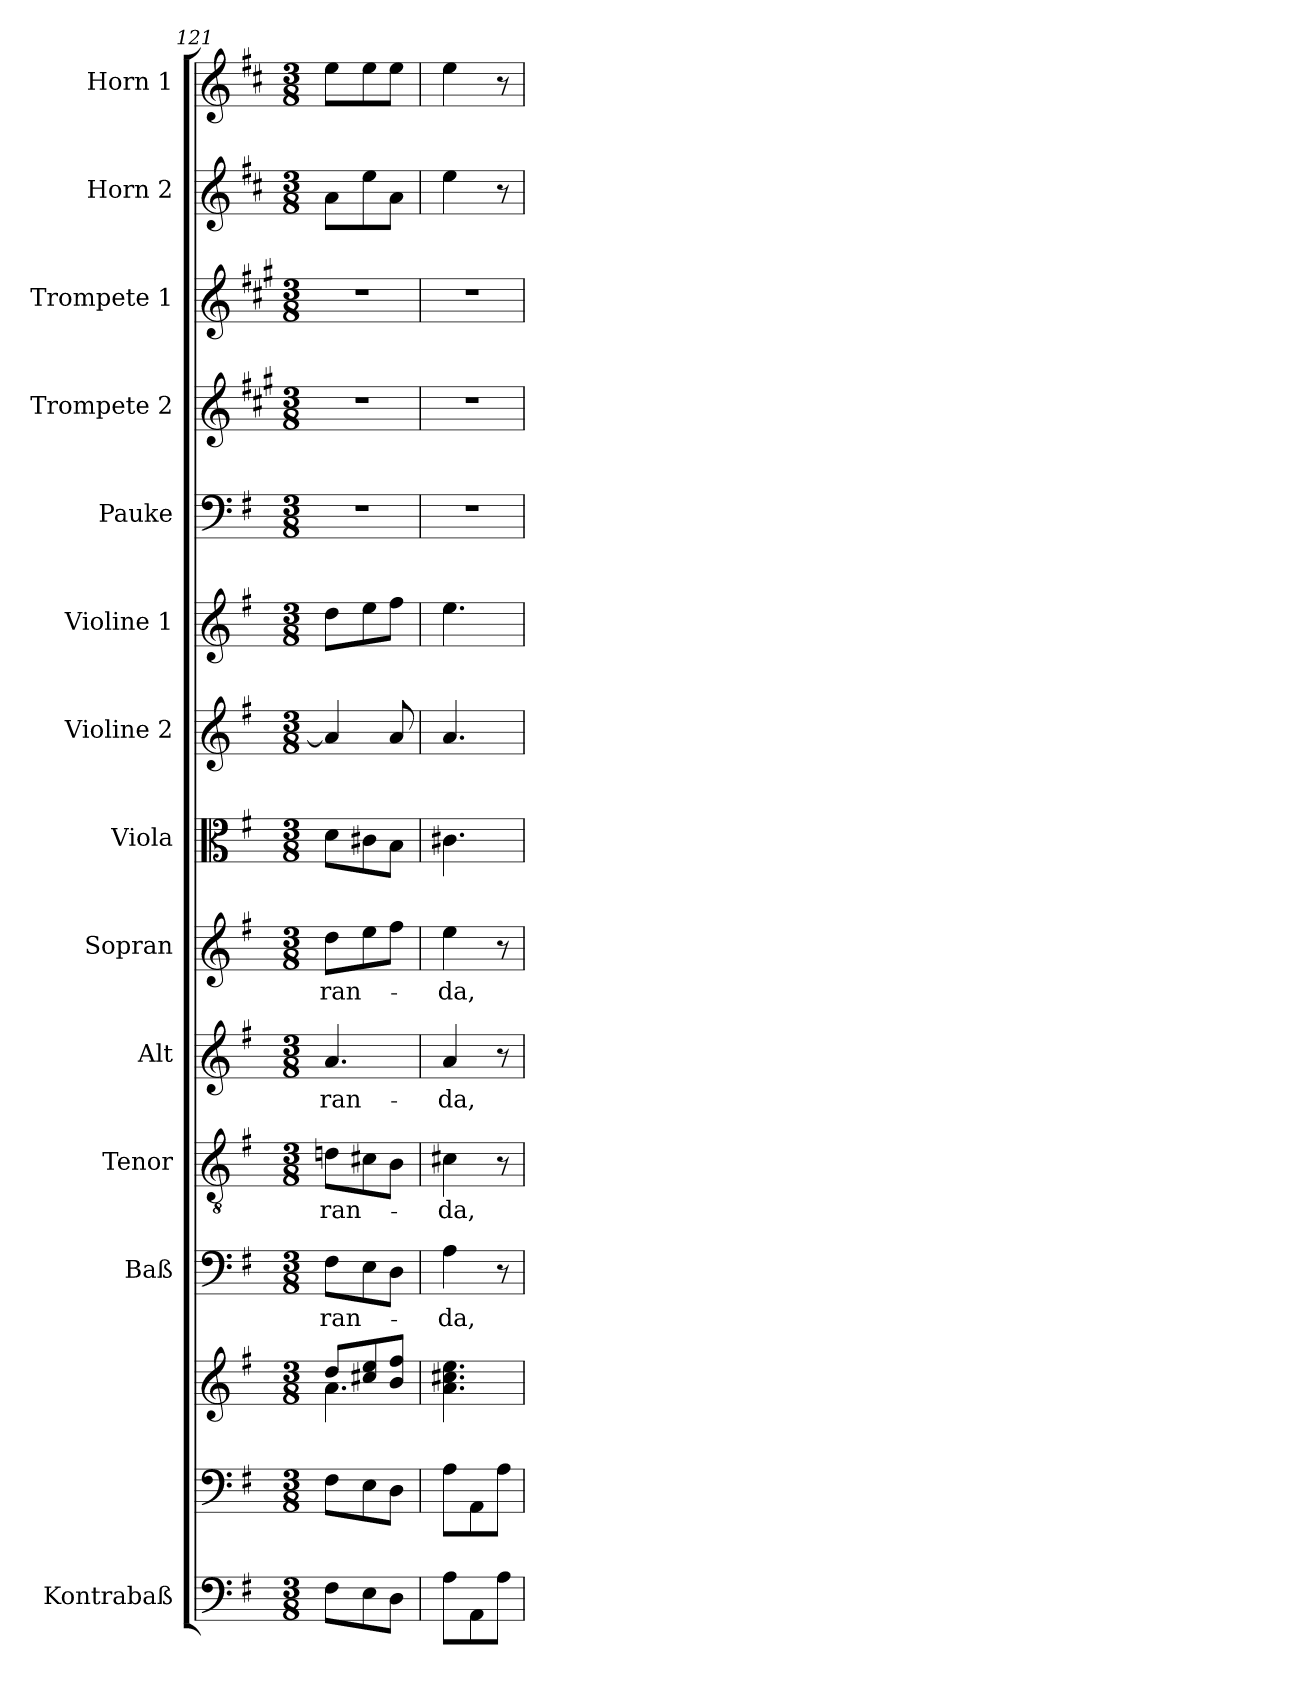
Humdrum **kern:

**kern	**kern	**kern	**kern	**text	**kern	**text	**kern	**text	**kern	**text	**kern	**kern	**kern	**kern	**kern	**kern	**kern	**kern
*part14	*part13	*part13	*part12	*part12	*part11	*part11	*part10	*part10	*part9	*part9	*part8	*part7	*part6	*part5	*part4	*part3	*part2	*part1
*staff15	*staff14	*staff13	*staff12	*staff12	*staff11	*staff11	*staff10	*staff10	*staff9	*staff9	*staff8	*staff7	*staff6	*staff5	*staff4	*staff3	*staff2	*staff1
*I"Kontrabaß	*	*	*I"Baß	*	*I"Tenor	*	*I"Alt	*	*I"Sopran	*	*I"Viola	*I"Violine 2	*I"Violine 1	*I"Pauke	*I"Trompete 2	*I"Trompete 1	*I"Horn 2	*I"Horn 1
*I'Kb.	*	*	*	*	*	*	*	*	*	*	*I'Vla.	*I'Vl. 2	*I'Vl. 1	*	*I'Tr. 2	*I'Tr. 1	*I'Hr. 2	*I'Hr. 1
*clefF4	*clefF4	*clefG2	*clefF4	*	*clefGv2	*	*clefG2	*	*clefG2	*	*clefC3	*clefG2	*clefG2	*clefF4	*clefG2	*clefG2	*clefG2	*clefG2
*ITrd7c12	*	*	*	*	*	*	*	*	*	*	*	*	*	*	*ITrd1c2	*ITrd1c2	*ITrd4c7	*ITrd4c7
*k[f#]	*k[f#]	*k[f#]	*k[f#]	*	*k[f#]	*	*k[f#]	*	*k[f#]	*	*k[f#]	*k[f#]	*k[f#]	*k[f#]	*k[f#]	*k[f#]	*k[f#]	*k[f#]
*G:	*G:	*G:	*G:	*	*G:	*	*G:	*	*G:	*	*G:	*G:	*G:	*G:	*G:	*G:	*G:	*G:
*M3/8	*M3/8	*M3/8	*M3/8	*	*M3/8	*	*M3/8	*	*M3/8	*	*M3/8	*M3/8	*M3/8	*M3/8	*M3/8	*M3/8	*M3/8	*M3/8
=121	=121	=121	=121	=121	=121	=121	=121	=121	=121	=121	=121	=121	=121	=121	=121	=121	=121	=121
*	*	*^	*	*	*	*	*	*	*	*	*	*	*	*	*	*	*	*
!	!	!	!	!	!LO:LY:b	!	!LO:LY:b	!	!LO:LY:b	!	!LO:LY:b	!	!	!	!	!	!	!	!
8FF#\L	8F#\L	8dd/L	4.a\	8F#\L	-ran-	8dn\L	-ran-	4.a/	-ran-	8dd\L	-ran-	8d\L	4a/]	8dd\L	4.r	4.r	4.r	8d\L	8a\L
8EE\	8E\	8cc#X/ 8ee/	.	8E\	.	8c#X\	.	.	.	8ee\	.	8c#X\	.	8ee\	.	.	.	8a\	8a\
8DD\J	8D\J	8b/ 8ff#/J	.	8D\J	.	8B\J	.	.	.	8ff#\J	.	8B\J	8a/	8ff#\J	.	.	.	8d\J	8a\J
*	*	*v	*v	*	*	*	*	*	*	*	*	*	*	*	*	*	*	*	*
=122	=122	=122	=122	=122	=122	=122	=122	=122	=122	=122	=122	=122	=122	=122	=122	=122	=122	=122
!	!	!	!	!LO:LY:b	!	!LO:LY:b	!	!LO:LY:b	!	!LO:LY:b	!	!	!	!	!	!	!	!
8AA\L	8A\L	4.a\ 4.cc#X\ 4.ee\	4A\	-da,	4c#X\	-da,	4a/	-da,	4ee\	-da,	4.c#X\	4.a/	4.ee\	4.r	4.r	4.r	4a\	4a\
8AAA\	8AA\	.	.	.	.	.	.	.	.	.	.	.	.	.	.	.	.	.
8AA\J	8A\J	.	8r	.	8r	.	8r	.	8r	.	.	.	.	.	.	.	8r	8r
=	=	=	=	=	=	=	=	=	=	=	=	=	=	=	=	=	=	=
*-	*-	*-	*-	*-	*-	*-	*-	*-	*-	*-	*-	*-	*-	*-	*-	*-	*-	*-
